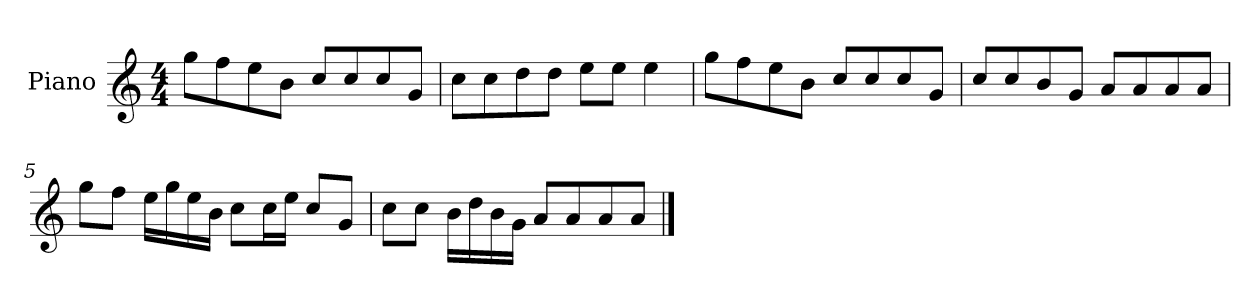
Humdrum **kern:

**kern
*part1
*staff1
*I"Piano
*I'P-no
*clefG2
*k[]
*M4/4
*MM90
=1
8gg\L
8ff\
8ee\
8b\J
8cc/L
8cc/
8cc/
8g/J
=2
8cc\L
8cc\
8dd\
8dd\J
8ee\L
8ee\J
4ee\
=3
8gg\L
8ff\
8ee\
8b\J
8cc/L
8cc/
8cc/
8g/J
=4
8cc/L
8cc/
8b/
8g/J
8a/L
8a/
8a/
8a/J
=5
8gg\L
8ff\J
16ee\LL
16gg\
16ee\
16b\JJ
8cc\L
16cc\L
16ee\JJ
8cc/L
8g/J
!!LO:LB:g=z
=6
8cc\L
8cc\J
16b\LL
16dd\
16b\
16g\JJ
8a/L
8a/
8a/
8a/J
==
*-
